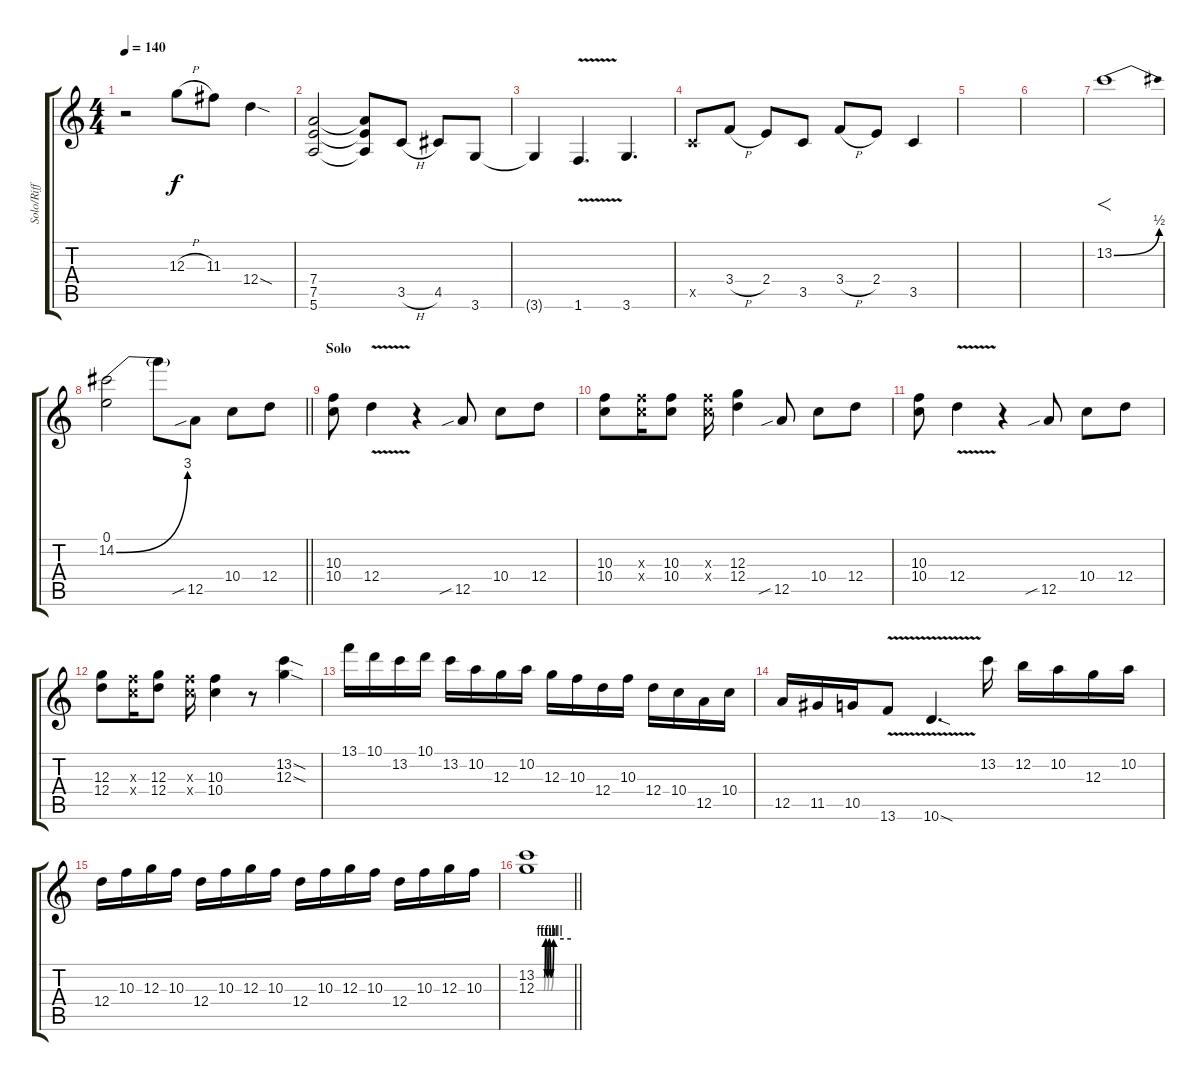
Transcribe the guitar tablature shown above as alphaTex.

\track ("Solo/Riff" "Solo/Riff") {instrument overdrivenguitar}
\staff {score tabs}
\tuning (E4 B3 G3 D3 A2 E2) {hide}
\ts (4 4)
\tempo 140
\clef g2
\ks c
r.2{dy f} 12.3{h}.8 11.3.8 12.4{sod}.4 |
(7.4 7.5 5.6).2 (7.4{t} 7.5{t} 5.6{t}).8 3.5{h}.8 4.5.8 3.6.8 |
3.6{t}.4 1.6{v}.4{d} 3.6.4{d} |
3.5{x}.8 3.4{h}.8 2.4.8 3.5.8 3.4{h}.8 2.4.8 3.5.4 |
|
|
13.2{be (bend 0 0 60 2)}.1{f} |
\barLineRight lightlight
(0.1 14.2{be (bend 0 0 60 12)}).2 14.2{t}.8 12.5{sib}.8 10.4.8 12.4.8 |
\section ("" "Solo")
(10.3 10.4).8 12.4{v}.4 r.4 12.5{sib}.8 10.4.8 12.4.8 |
(10.3 10.4).8 (10.3{x} 10.4{x}).16 (10.3 10.4).8 (10.3{x} 10.4{x}).16 (12.3 12.4).4 12.5{sib}.8 10.4.8 12.4.8 |
(10.3 10.4).8 12.4{v}.4 r.4 12.5{sib}.8 10.4.8 12.4.8 |
(12.3 12.4).8 (10.3{x} 10.4{x}).16 (12.3 12.4).8 (10.3{x} 10.4{x}).16 (10.3 10.4).4 r.8 (13.2{sod} 12.3{sod}).4 |
13.1.16 10.1.16 13.2.16 10.1.16 13.2.16 10.2.16 12.3.16 10.2.16 12.3.16 10.3.16 12.4.16 10.3.16 12.4.16 10.4.16 12.5.16 10.4.16 |
12.5.16 11.5.16 10.5.16 13.6{v}.8 10.6{v sod}.4{d} 13.2.16 12.2.16 10.2.16 12.3.16 10.2.16 |
12.4.16 10.3.16 12.3.16 10.3.16 12.4.16 10.3.16 12.3.16 10.3.16 12.4.16 10.3.16 12.3.16 10.3.16 12.4.16 10.3.16 12.3.16 10.3.16 |
\barLineRight lightlight
(13.2{be (custom 0 0 13 0 16 4 19 0 22 4 25 0 30 4 60 4)} 12.3{be (custom 0 0 13 0 16 4 19 0 22 4 25 0 30 4 60 4)}).1
